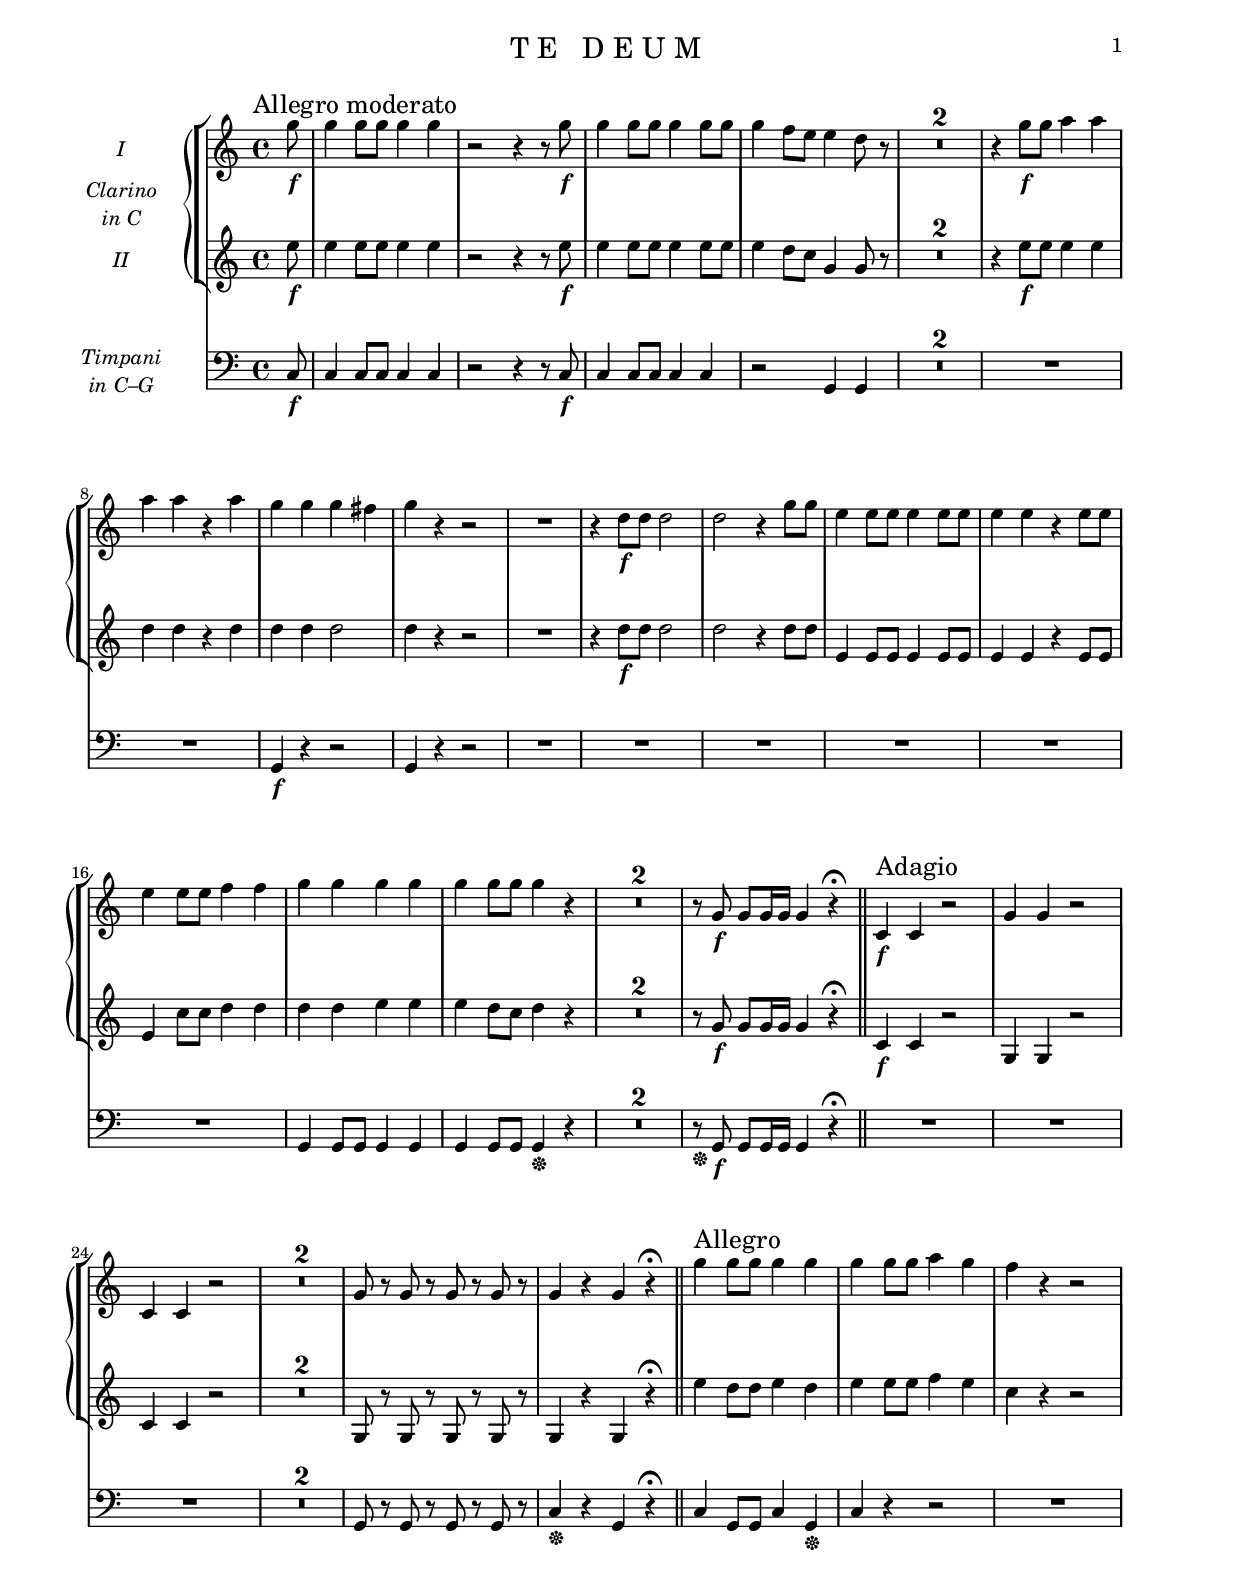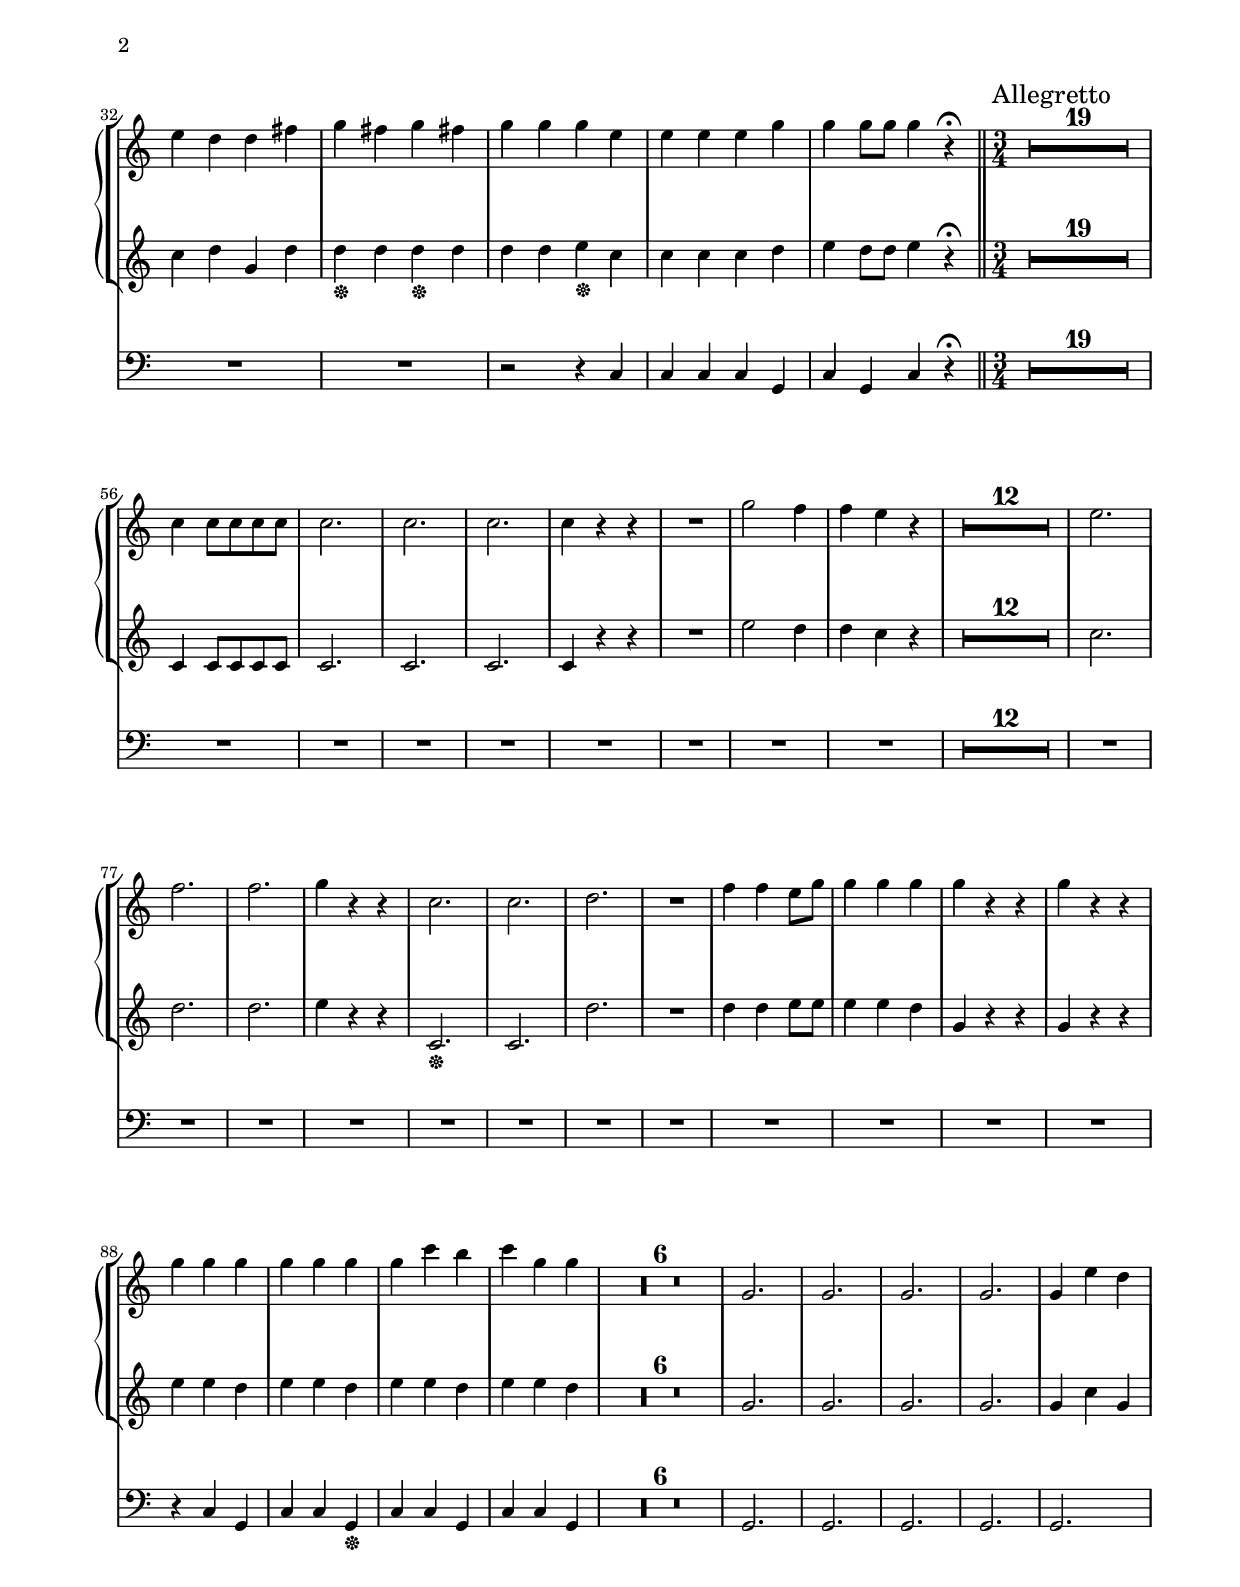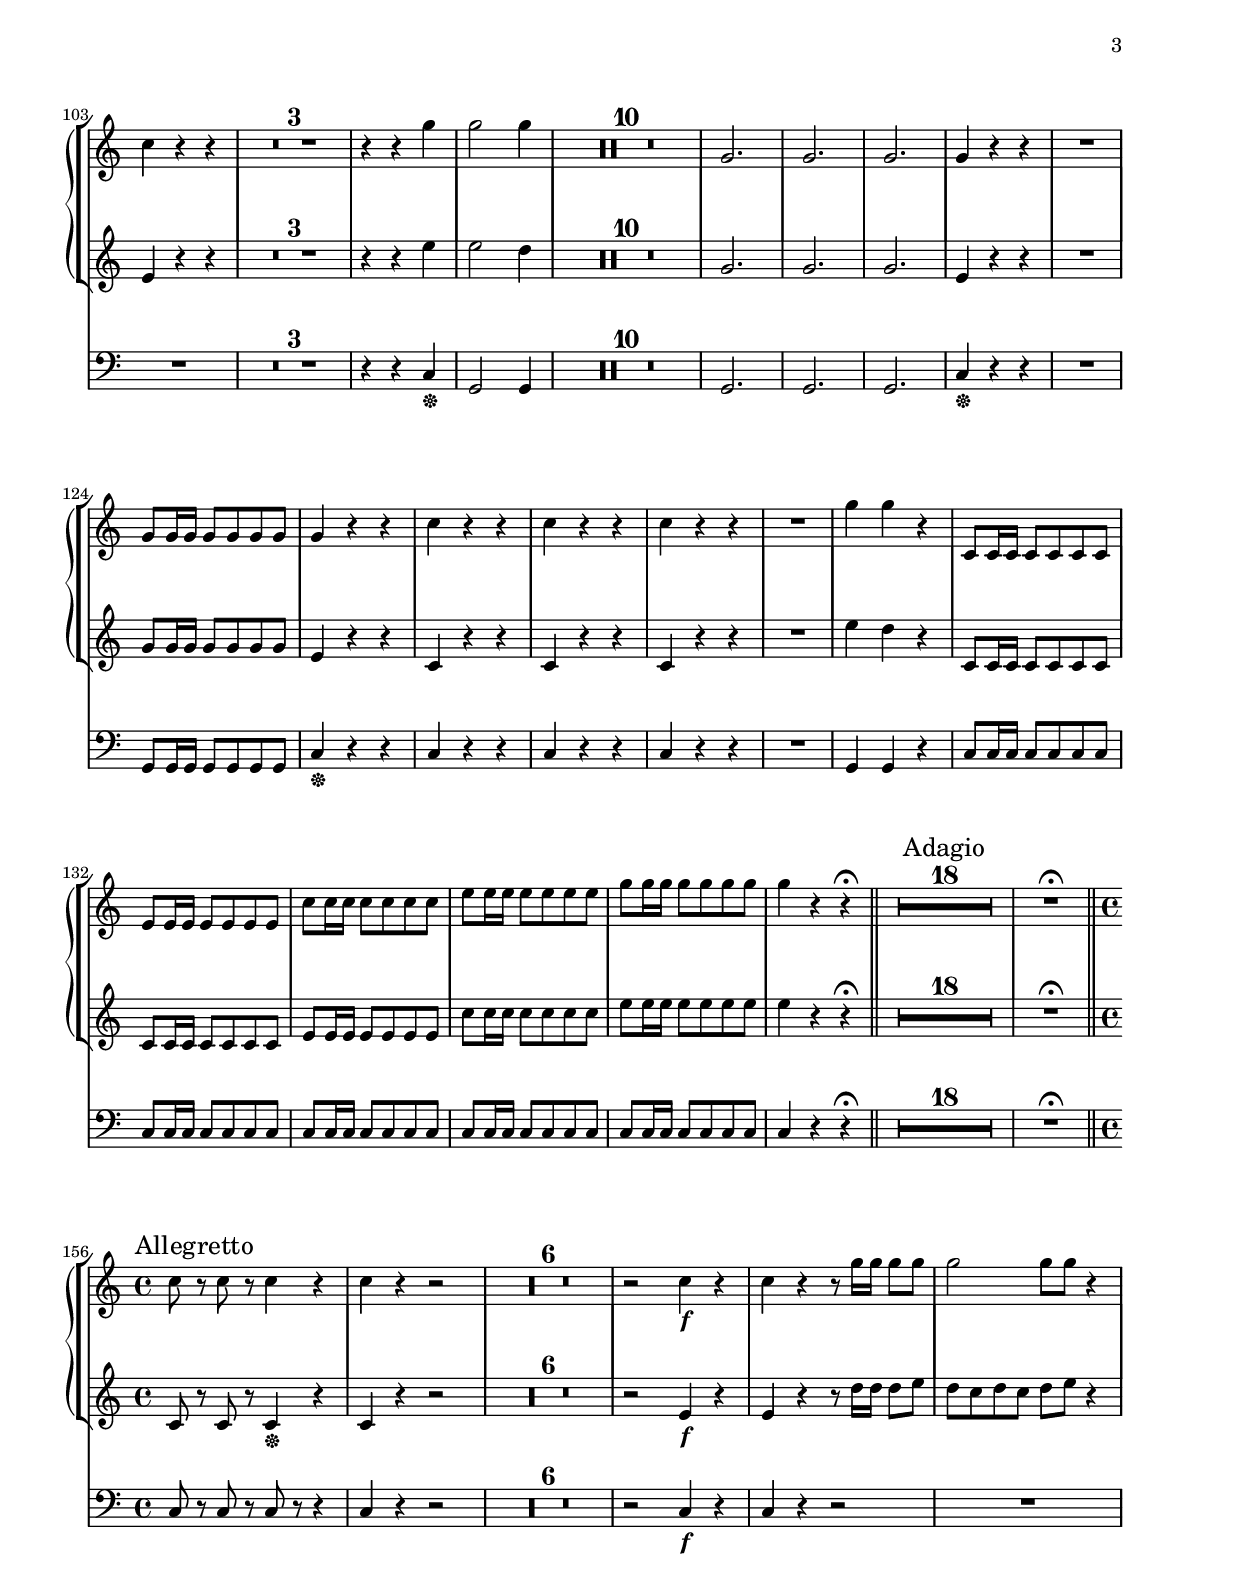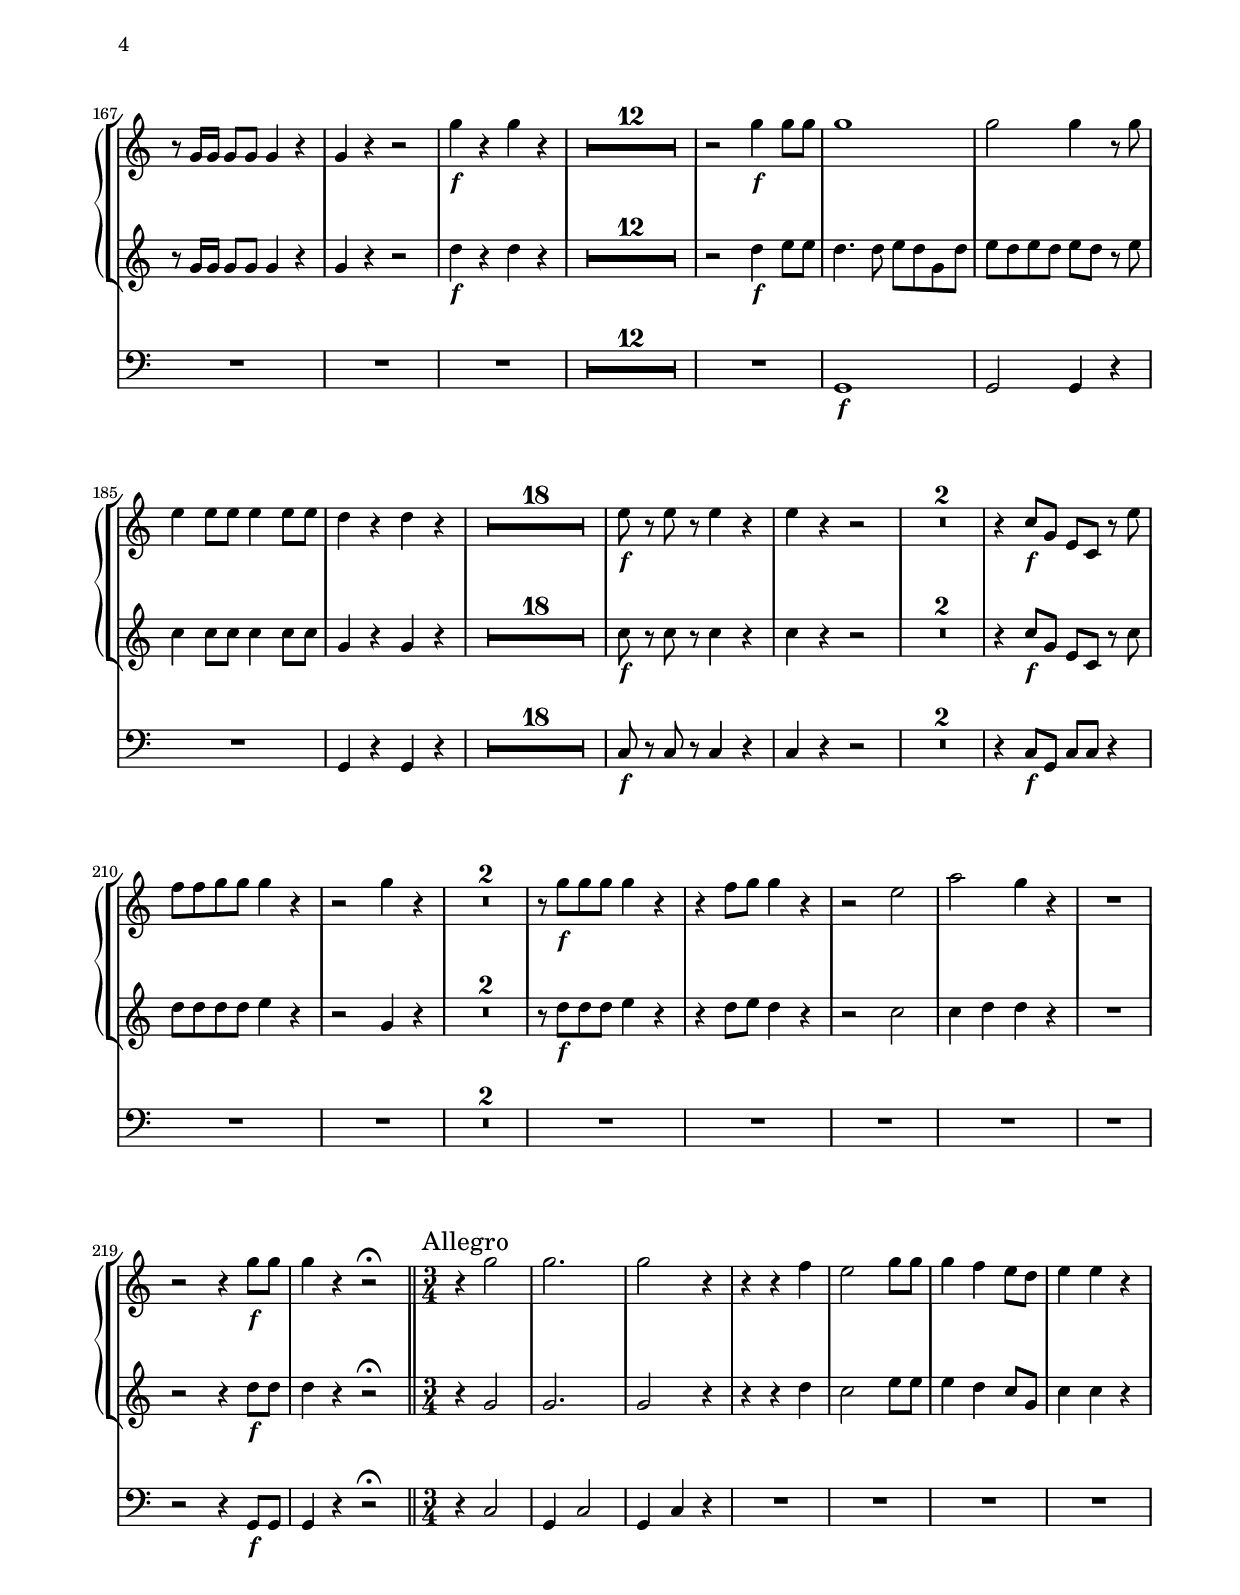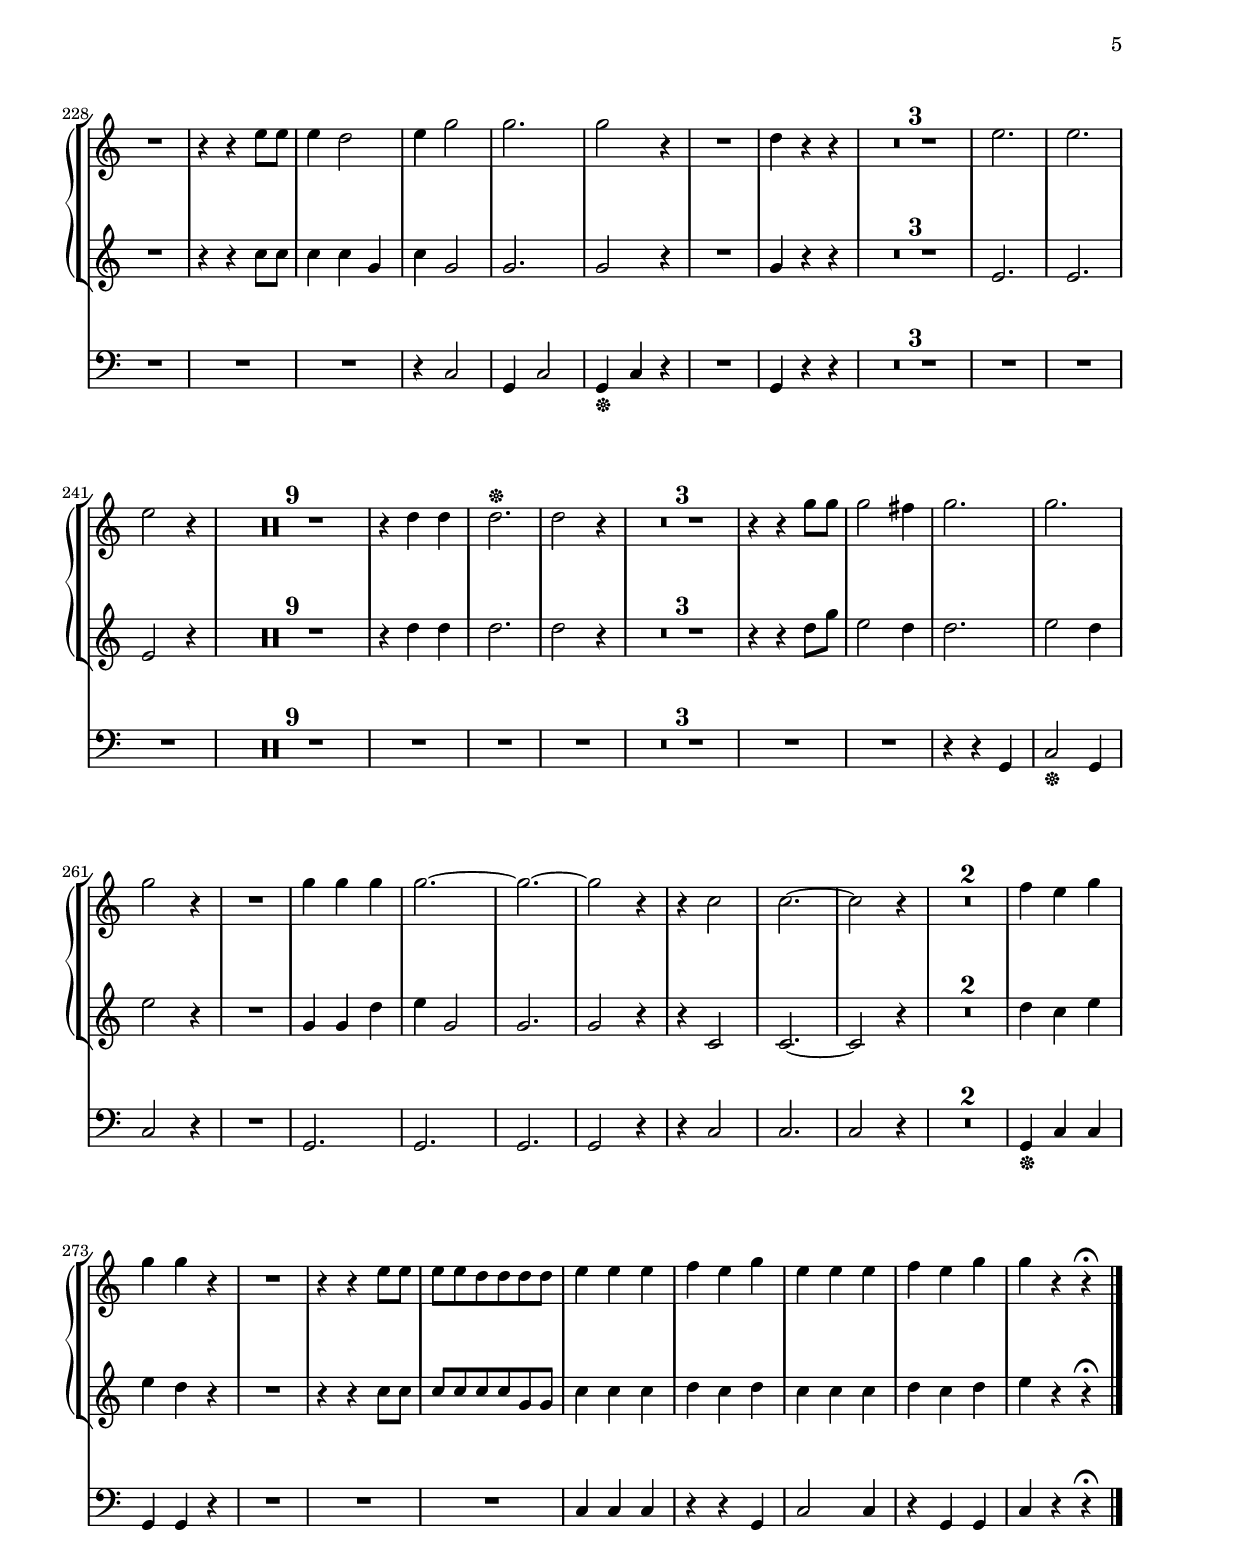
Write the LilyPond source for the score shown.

\version "2.22.0"

\include "../definitions.ly"

\paper {
  indent = 1\cm
  top-margin = 1.5\cm
  system-separator-markup = ##f
  system-system-spacing =
    #'((basic-distance . 17)
       (minimum-distance . 17)
       (padding . -100)
       (stretchability . 0))

  top-system-spacing =
    #'((basic-distance . 12)
       (minimum-distance . 12)
       (padding . -100)
       (stretchability . 0))

  top-markup-spacing =
    #'((basic-distance . 0)
       (minimum-distance . 0)
       (padding . -100)
       (stretchability . 0))

  markup-system-spacing =
    #'((basic-distance . 12)
       (minimum-distance . 12)
       (padding . -100)
       (stretchability . 0))

  last-bottom-spacing =
    #'((basic-distance . 0)
       (minimum-distance . 0)
       (padding . 0)
       (stretchability . 1.0e7))

  systems-per-page = #4
}

#(set-global-staff-size 17.82)

\layout {
  \context {
    \GrandStaff
    instrumentName = \markup \center-column { "Clarino" "in C" }
    \override StaffGrouper.staffgroup-staff-spacing =
      #'((basic-distance . 12)
        (minimum-distance . 12)
        (padding . -100)
        (stretchability . 0))
    \override StaffGrouper.staff-staff-spacing =
      #'((basic-distance . 12)
        (minimum-distance . 12)
        (padding . -100)
        (stretchability . 0))

  }
  \context {
    \Staff
    instrumentName = \markup \center-column { "Timpani" "in C–G" }
  }
}


\book {
  \bookpart {
    \header {
      title = "T E   D E U M"
    }
    \paper { indent = 2\cm }
    \score {
      <<
        \new StaffGroup <<
          \new GrandStaff <<
            \new Staff {
              \set Staff.instrumentName = "I"
              \TeDeumClarinoI
            }
            \new Staff {
              \set Staff.instrumentName = "II"
              \TeDeumClarinoII
            }
          >>
        >>
        \new Staff { \TeDeumTimpani }
      >>
    }
  }
}
